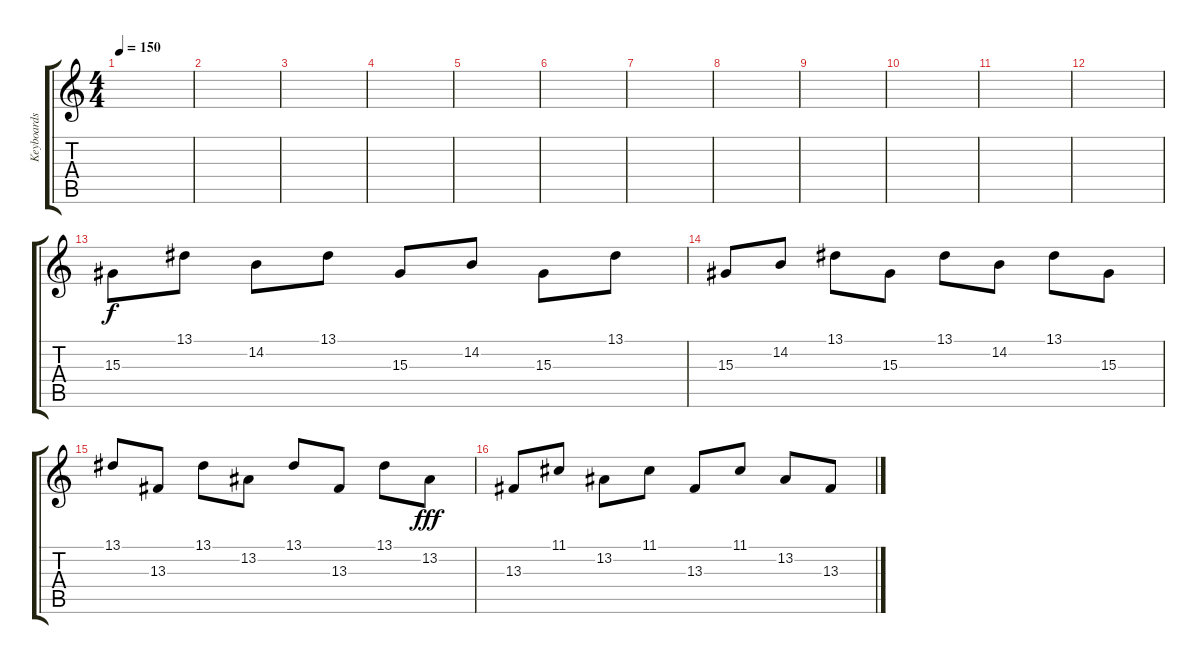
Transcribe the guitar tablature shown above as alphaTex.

\track ("Keyboards 2" "Keyboards ") {instrument harpsichord}
\staff {score tabs}
\tuning (D4 A3 F3 C3 G2 D2) {hide}
\ts (4 4)
\tempo 150
\clef g2
\ks c
|
|
|
|
|
|
|
|
|
|
|
|
15.3.8 13.1.8 14.2.8 13.1.8 15.3.8 14.2.8 15.3.8 13.1.8 |
15.3.8 14.2.8 13.1.8 15.3.8 13.1.8 14.2.8 13.1.8 15.3.8 |
13.1.8 13.3.8 13.1.8 13.2.8 13.1.8 13.3.8 13.1.8{dy f} 13.2.8{dy fff} |
13.3.8 11.1.8 13.2.8 11.1.8 13.3.8 11.1.8 13.2.8 13.3.8
